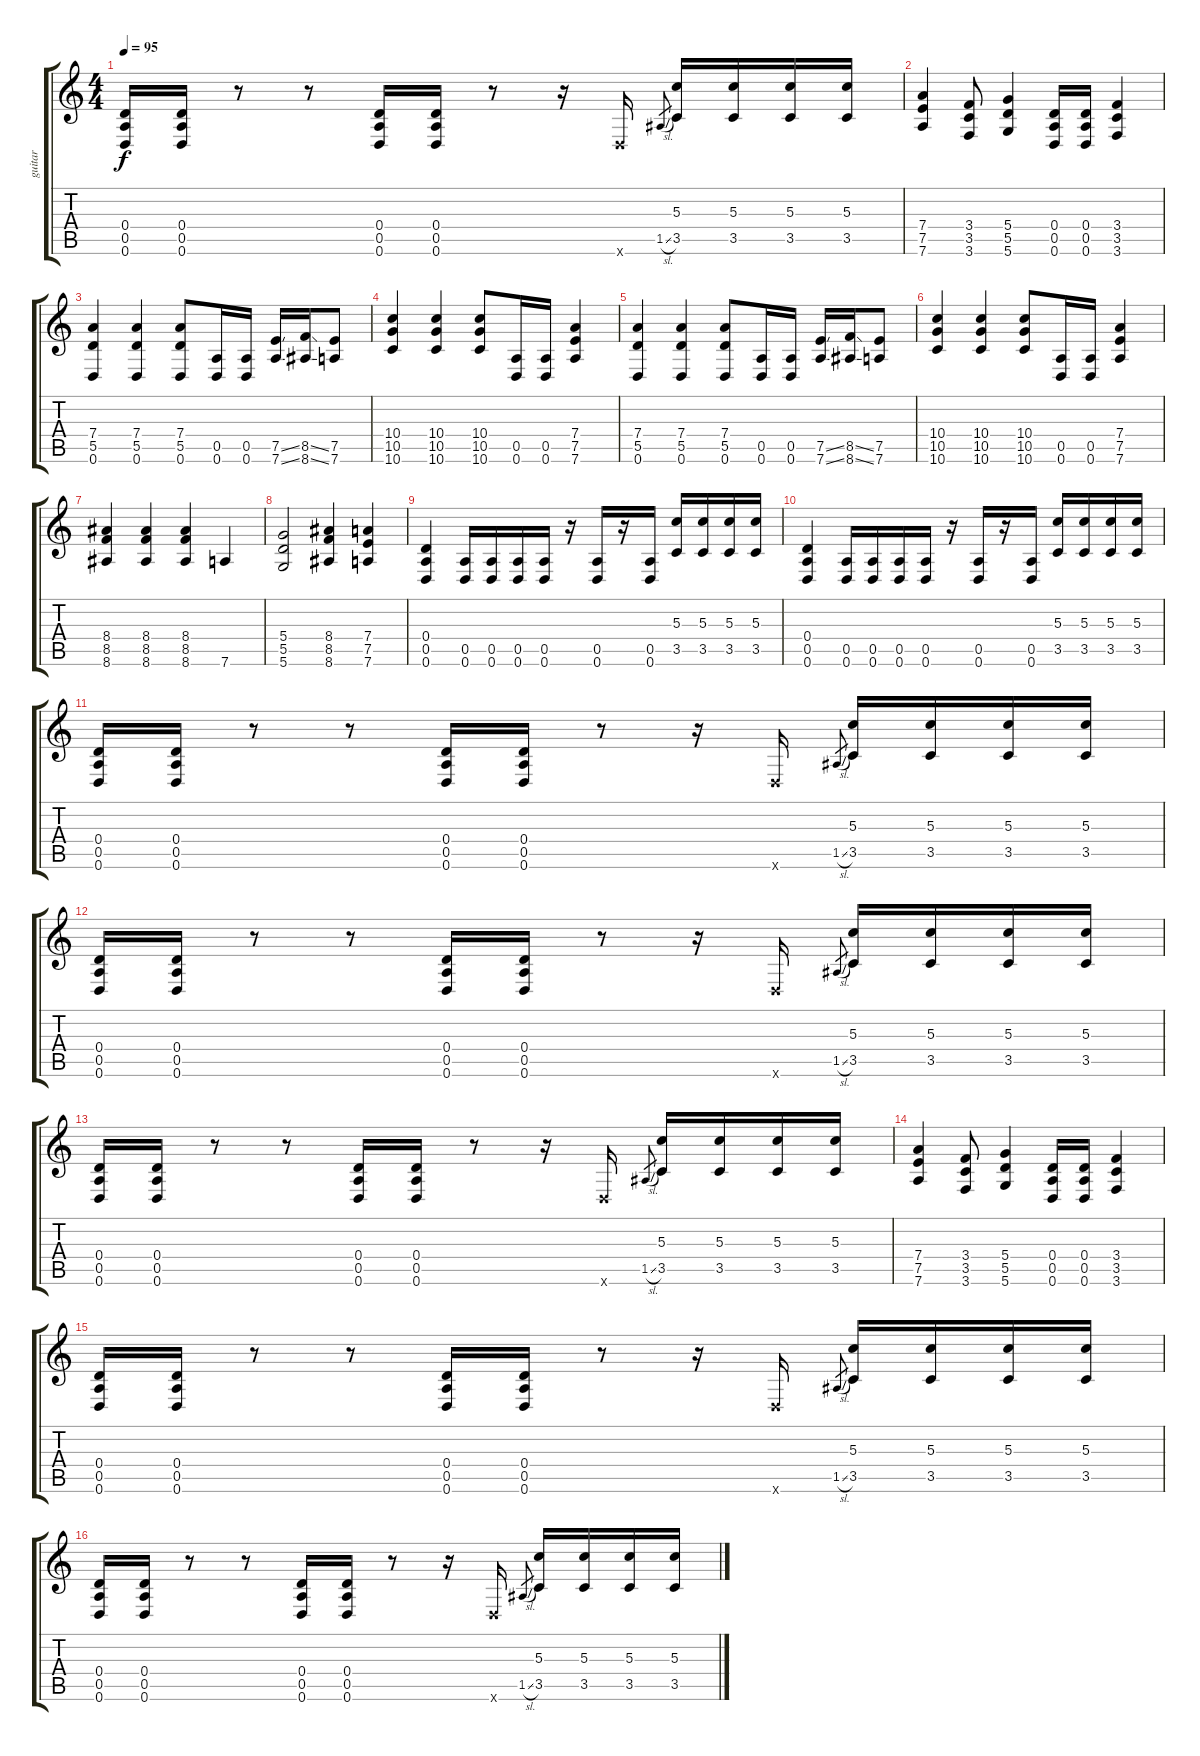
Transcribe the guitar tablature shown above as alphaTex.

\track ("guitar" "guitar") {instrument acousticguitarnylon}
\staff {score tabs}
\tuning (E4 B3 G3 D3 A2 D2) {hide}
\ts (4 4)
\tempo 95
\clef g2
\ks c
(0.4 0.5 0.6).16{dy f} (0.4 0.5 0.6).16 r.8 r.8 (0.4 0.5 0.6).16 (0.4 0.5 0.6).16 r.8 r.16 0.6{x}.16 1.5{sl}.8{gr} (5.3 3.5).16 (5.3 3.5).16 (5.3 3.5).16 (5.3 3.5).16 |
(7.4 7.5 7.6).4 (3.4 3.5 3.6).8 (5.4 5.5 5.6).4 (0.4 0.5 0.6).16 (0.4 0.5 0.6).16 (3.4 3.5 3.6).4 |
(7.4 5.5 0.6).4 (7.4 5.5 0.6).4 (7.4 5.5 0.6).8 (0.5 0.6).16 (0.5 0.6).16 (7.5{ss} 7.6{ss}).16 (8.5{ss} 8.6{ss}).16 (7.5 7.6).8 |
(10.4 10.5 10.6).4 (10.4 10.5 10.6).4 (10.4 10.5 10.6).8 (0.5 0.6).16 (0.5 0.6).16 (7.4 7.5 7.6).4 |
(7.4 5.5 0.6).4 (7.4 5.5 0.6).4 (7.4 5.5 0.6).8 (0.5 0.6).16 (0.5 0.6).16 (7.5{ss} 7.6{ss}).16 (8.5{ss} 8.6{ss}).16 (7.5 7.6).8 |
(10.4 10.5 10.6).4 (10.4 10.5 10.6).4 (10.4 10.5 10.6).8 (0.5 0.6).16 (0.5 0.6).16 (7.4 7.5 7.6).4 |
(8.4 8.5 8.6).4 (8.4 8.5 8.6).4 (8.4 8.5 8.6).4 7.6.4 |
(5.4 5.5 5.6).2 (8.4 8.5 8.6).4 (7.4 7.5 7.6).4 |
(0.4 0.5 0.6).4 (0.5 0.6).16 (0.5 0.6).16 (0.5 0.6).16 (0.5 0.6).16 r.16 (0.5 0.6).16 r.16 (0.5 0.6).16 (5.3 3.5).16 (5.3 3.5).16 (5.3 3.5).16 (5.3 3.5).16 |
(0.4 0.5 0.6).4 (0.5 0.6).16 (0.5 0.6).16 (0.5 0.6).16 (0.5 0.6).16 r.16 (0.5 0.6).16 r.16 (0.5 0.6).16 (5.3 3.5).16 (5.3 3.5).16 (5.3 3.5).16 (5.3 3.5).16 |
(0.4 0.5 0.6).16 (0.4 0.5 0.6).16 r.8 r.8 (0.4 0.5 0.6).16 (0.4 0.5 0.6).16 r.8 r.16 0.6{x}.16 1.5{sl}.8{gr} (5.3 3.5).16 (5.3 3.5).16 (5.3 3.5).16 (5.3 3.5).16 |
(0.4 0.5 0.6).16 (0.4 0.5 0.6).16 r.8 r.8 (0.4 0.5 0.6).16 (0.4 0.5 0.6).16 r.8 r.16 0.6{x}.16 1.5{sl}.8{gr} (5.3 3.5).16 (5.3 3.5).16 (5.3 3.5).16 (5.3 3.5).16 |
(0.4 0.5 0.6).16 (0.4 0.5 0.6).16 r.8 r.8 (0.4 0.5 0.6).16 (0.4 0.5 0.6).16 r.8 r.16 0.6{x}.16 1.5{sl}.8{gr} (5.3 3.5).16 (5.3 3.5).16 (5.3 3.5).16 (5.3 3.5).16 |
(7.4 7.5 7.6).4 (3.4 3.5 3.6).8 (5.4 5.5 5.6).4 (0.4 0.5 0.6).16 (0.4 0.5 0.6).16 (3.4 3.5 3.6).4 |
(0.4 0.5 0.6).16 (0.4 0.5 0.6).16 r.8 r.8 (0.4 0.5 0.6).16 (0.4 0.5 0.6).16 r.8 r.16 0.6{x}.16 1.5{sl}.8{gr} (5.3 3.5).16 (5.3 3.5).16 (5.3 3.5).16 (5.3 3.5).16 |
(0.4 0.5 0.6).16 (0.4 0.5 0.6).16 r.8 r.8 (0.4 0.5 0.6).16 (0.4 0.5 0.6).16 r.8 r.16 0.6{x}.16 1.5{sl}.8{gr} (5.3 3.5).16 (5.3 3.5).16 (5.3 3.5).16 (5.3 3.5).16
